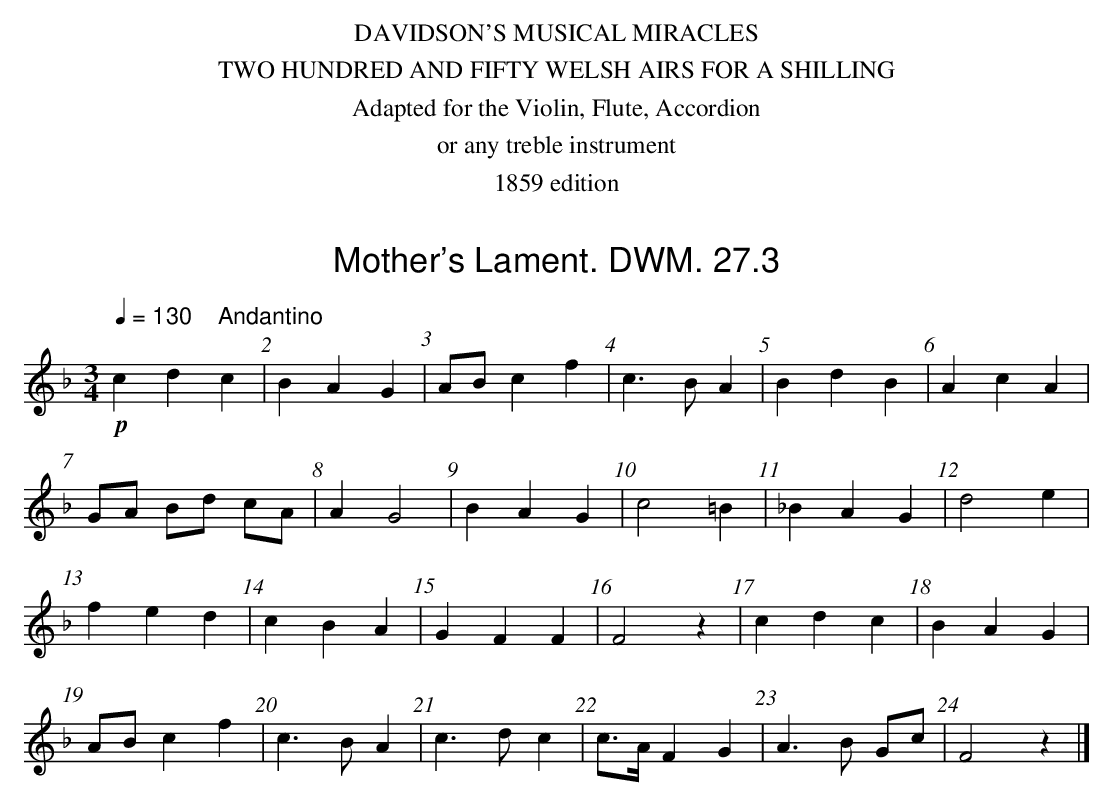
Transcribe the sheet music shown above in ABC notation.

X:1
T:Mother's Lament. DWM. 27.3
M:3/4
L:1/8
Q:1/4=130 "    Andantino"
K:F
!p!c2d2c2|B2A2G2|AB c2f2|c3B A2|B2d2B2|A2c2A2|
GA Bd cA|A2G4|B2A2G2|c4 =B2|_B2A2G2|d4 e2|
f2e2d2|c2B2A2|G2F2F2|F4z2|c2d2c2|B2A2G2|
AB c2f2|c3B A2|c3d c2|c>A F2G2|A3B Gc|F4z2|]
